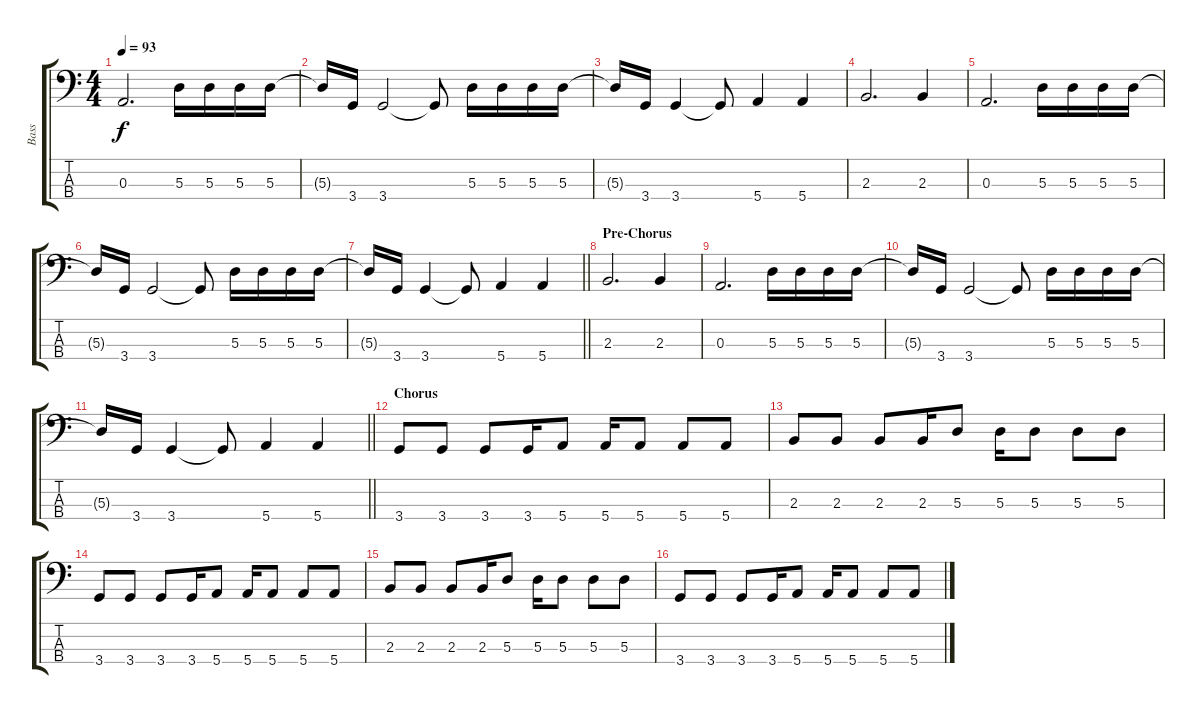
\track ("Bass" "Bass") {instrument electricbassfinger}
\staff {score tabs}
\tuning (G2 D2 A1 E1) {hide}
\ts (4 4)
\tempo 93
\clef f4
\ks c
0.3.2{d dy f} 5.3.16 5.3.16 5.3.16 5.3.16 |
5.3{t}.16 3.4.16 3.4.2 3.4{t}.8 5.3.16 5.3.16 5.3.16 5.3.16 |
5.3{t}.16 3.4.16 3.4.4 3.4{t}.8 5.4.4 5.4.4 |
2.3.2{d} 2.3.4 |
0.3.2{d} 5.3.16 5.3.16 5.3.16 5.3.16 |
5.3{t}.16 3.4.16 3.4.2 3.4{t}.8 5.3.16 5.3.16 5.3.16 5.3.16 |
\barLineRight lightlight
5.3{t}.16 3.4.16 3.4.4 3.4{t}.8 5.4.4 5.4.4 |
\section ("" "Pre-Chorus")
2.3.2{d} 2.3.4 |
0.3.2{d} 5.3.16 5.3.16 5.3.16 5.3.16 |
5.3{t}.16 3.4.16 3.4.2 3.4{t}.8 5.3.16 5.3.16 5.3.16 5.3.16 |
\barLineRight lightlight
5.3{t}.16 3.4.16 3.4.4 3.4{t}.8 5.4.4 5.4.4 |
\section ("" "Chorus")
3.4.8{volume 13} 3.4.8 3.4.8 3.4.16 5.4.8 5.4.16 5.4.8 5.4.8 5.4.8 |
2.3.8 2.3.8 2.3.8 2.3.16 5.3.8 5.3.16 5.3.8 5.3.8 5.3.8 |
3.4.8{volume 13} 3.4.8 3.4.8 3.4.16 5.4.8 5.4.16 5.4.8 5.4.8 5.4.8 |
2.3.8 2.3.8 2.3.8 2.3.16 5.3.8 5.3.16 5.3.8 5.3.8 5.3.8 |
3.4.8{volume 13} 3.4.8 3.4.8 3.4.16 5.4.8 5.4.16 5.4.8 5.4.8 5.4.8
